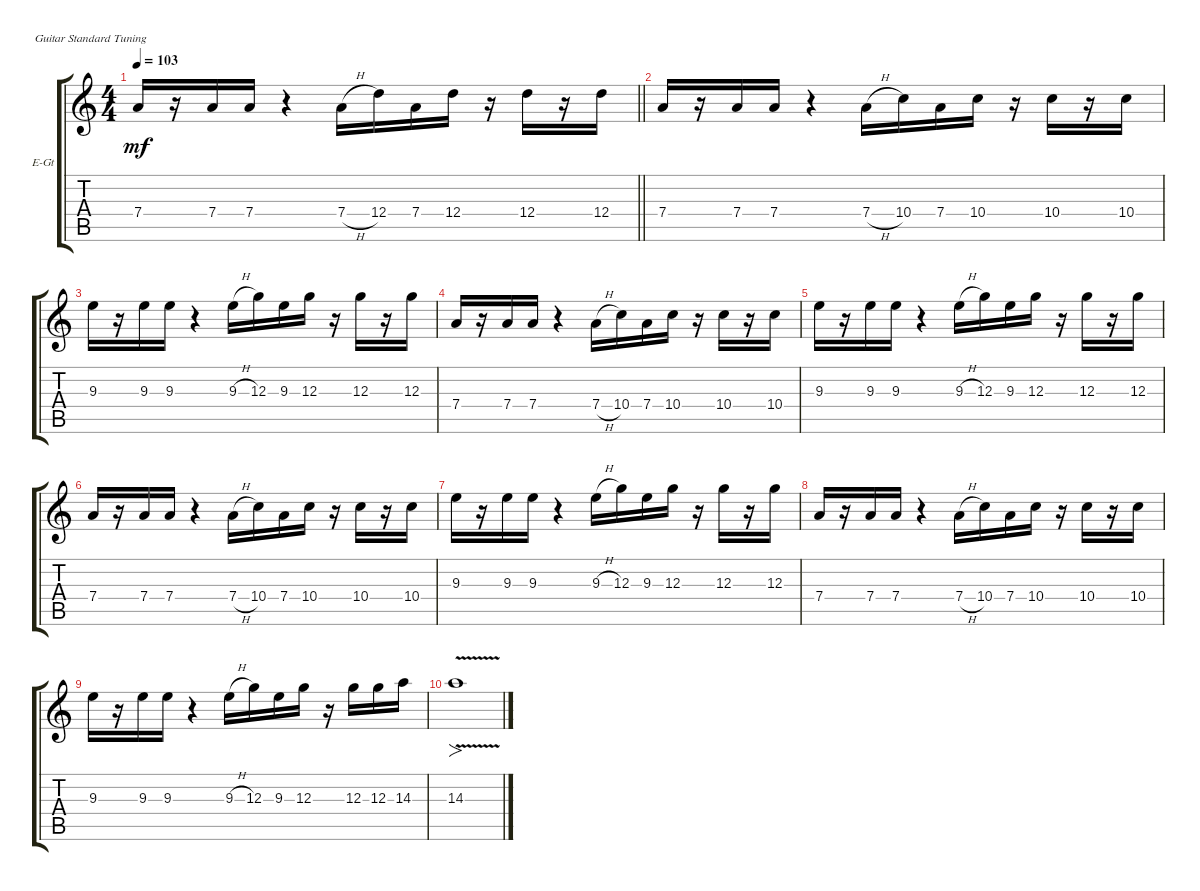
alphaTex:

\bracketExtendMode groupsimilarinstruments
\firstSystemTrackNameOrientation horizontal
\otherSystemsTrackNameOrientation horizontal
\track ("Electric Guitar 2" "E-Gt") {instrument distortionguitar}
\staff {score tabs}
\tuning (E4 B3 G3 D3 A2 E2)
\ts (4 4)
\tempo 103
\clef g2
\barLineRight lightlight
\ks c
7.4.16{dy mf} r.16 7.4.16 7.4.16 r.4 7.4{h}.16 12.4.16 7.4.16 12.4.16 r.16 12.4.16 r.16 12.4.16 |
7.4.16 r.16 7.4.16 7.4.16 r.4 7.4{h}.16 10.4.16 7.4.16 10.4.16 r.16 10.4.16 r.16 10.4.16 |
9.3.16 r.16 9.3.16 9.3.16 r.4 9.3{h}.16 12.3.16 9.3.16 12.3.16 r.16 12.3.16 r.16 12.3.16 |
7.4.16 r.16 7.4.16 7.4.16 r.4 7.4{h}.16 10.4.16 7.4.16 10.4.16 r.16 10.4.16 r.16 10.4.16 |
9.3.16 r.16 9.3.16 9.3.16 r.4 9.3{h}.16 12.3.16 9.3.16 12.3.16 r.16 12.3.16 r.16 12.3.16 |
7.4.16 r.16 7.4.16 7.4.16 r.4 7.4{h}.16 10.4.16 7.4.16 10.4.16 r.16 10.4.16 r.16 10.4.16 |
9.3.16 r.16 9.3.16 9.3.16 r.4 9.3{h}.16 12.3.16 9.3.16 12.3.16 r.16 12.3.16 r.16 12.3.16 |
7.4.16 r.16 7.4.16 7.4.16 r.4 7.4{h}.16 10.4.16 7.4.16 10.4.16 r.16 10.4.16 r.16 10.4.16 |
9.3.16 r.16 9.3.16 9.3.16 r.4 9.3{h}.16 12.3.16 9.3.16 12.3.16 r.16 12.3.16 12.3.16 14.3.16 |
14.3{v}.1{fo}
